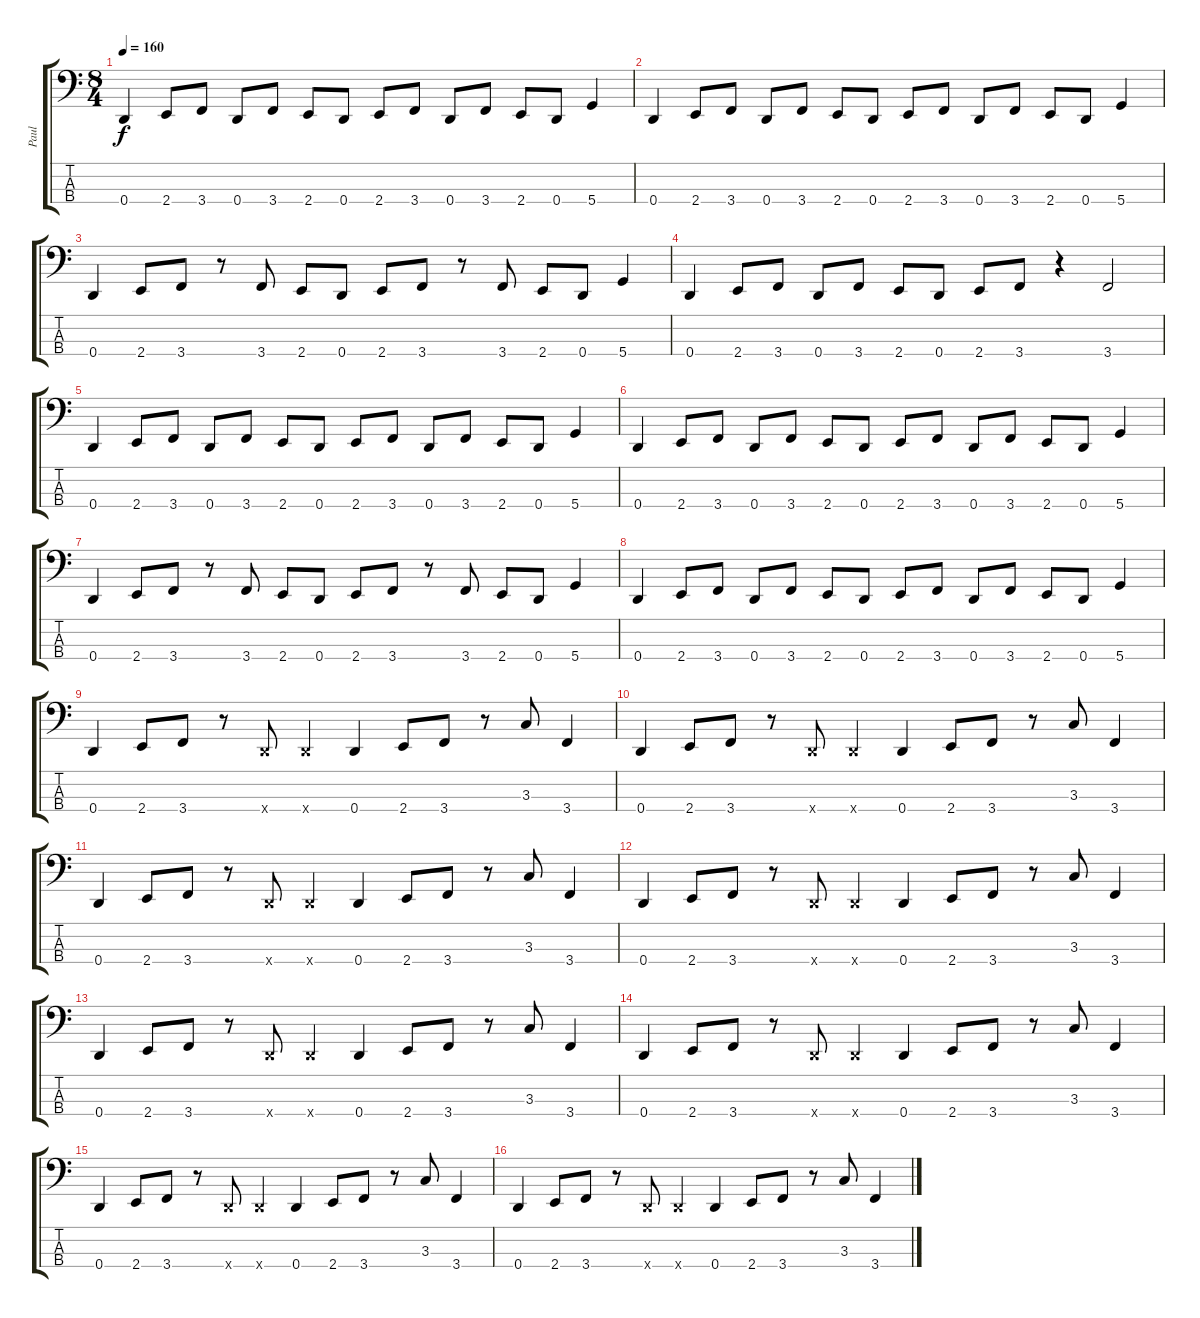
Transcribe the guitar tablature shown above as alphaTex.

\track ("Paul" "Paul") {instrument electricbassfinger}
\staff {score tabs}
\tuning (G2 D2 A1 D1) {hide}
\ts (8 4)
\tempo 160
\clef f4
\ks c
0.4.4{dy f instrument electricbassfinger} 2.4.8 3.4.8 0.4.8 3.4.8 2.4.8 0.4.8 2.4.8 3.4.8 0.4.8 3.4.8 2.4.8 0.4.8 5.4.4 |
0.4.4 2.4.8 3.4.8 0.4.8 3.4.8 2.4.8 0.4.8 2.4.8 3.4.8 0.4.8 3.4.8 2.4.8 0.4.8 5.4.4 |
0.4.4 2.4.8 3.4.8 r.8 3.4.8 2.4.8 0.4.8 2.4.8 3.4.8 r.8 3.4.8 2.4.8 0.4.8 5.4.4 |
0.4.4 2.4.8 3.4.8 0.4.8 3.4.8 2.4.8 0.4.8 2.4.8 3.4.8 r.4 3.4.2 |
0.4.4 2.4.8 3.4.8 0.4.8 3.4.8 2.4.8 0.4.8 2.4.8 3.4.8 0.4.8 3.4.8 2.4.8 0.4.8 5.4.4 |
0.4.4 2.4.8 3.4.8 0.4.8 3.4.8 2.4.8 0.4.8 2.4.8 3.4.8 0.4.8 3.4.8 2.4.8 0.4.8 5.4.4 |
0.4.4 2.4.8 3.4.8 r.8 3.4.8 2.4.8 0.4.8 2.4.8 3.4.8 r.8 3.4.8 2.4.8 0.4.8 5.4.4 |
0.4.4 2.4.8 3.4.8 0.4.8 3.4.8 2.4.8 0.4.8 2.4.8 3.4.8 0.4.8 3.4.8 2.4.8 0.4.8 5.4.4 |
0.4.4 2.4.8 3.4.8 r.8 0.4{x}.8 0.4{x}.4 0.4.4 2.4.8 3.4.8 r.8 3.3.8 3.4.4 |
0.4.4 2.4.8 3.4.8 r.8 0.4{x}.8 0.4{x}.4 0.4.4 2.4.8 3.4.8 r.8 3.3.8 3.4.4 |
0.4.4 2.4.8 3.4.8 r.8 0.4{x}.8 0.4{x}.4 0.4.4 2.4.8 3.4.8 r.8 3.3.8 3.4.4 |
0.4.4 2.4.8 3.4.8 r.8 0.4{x}.8 0.4{x}.4 0.4.4 2.4.8 3.4.8 r.8 3.3.8 3.4.4 |
0.4.4 2.4.8 3.4.8 r.8 0.4{x}.8 0.4{x}.4 0.4.4 2.4.8 3.4.8 r.8 3.3.8 3.4.4 |
0.4.4 2.4.8 3.4.8 r.8 0.4{x}.8 0.4{x}.4 0.4.4 2.4.8 3.4.8 r.8 3.3.8 3.4.4 |
0.4.4 2.4.8 3.4.8 r.8 0.4{x}.8 0.4{x}.4 0.4.4 2.4.8 3.4.8 r.8 3.3.8 3.4.4 |
0.4.4 2.4.8 3.4.8 r.8 0.4{x}.8 0.4{x}.4 0.4.4 2.4.8 3.4.8 r.8 3.3.8 3.4.4
